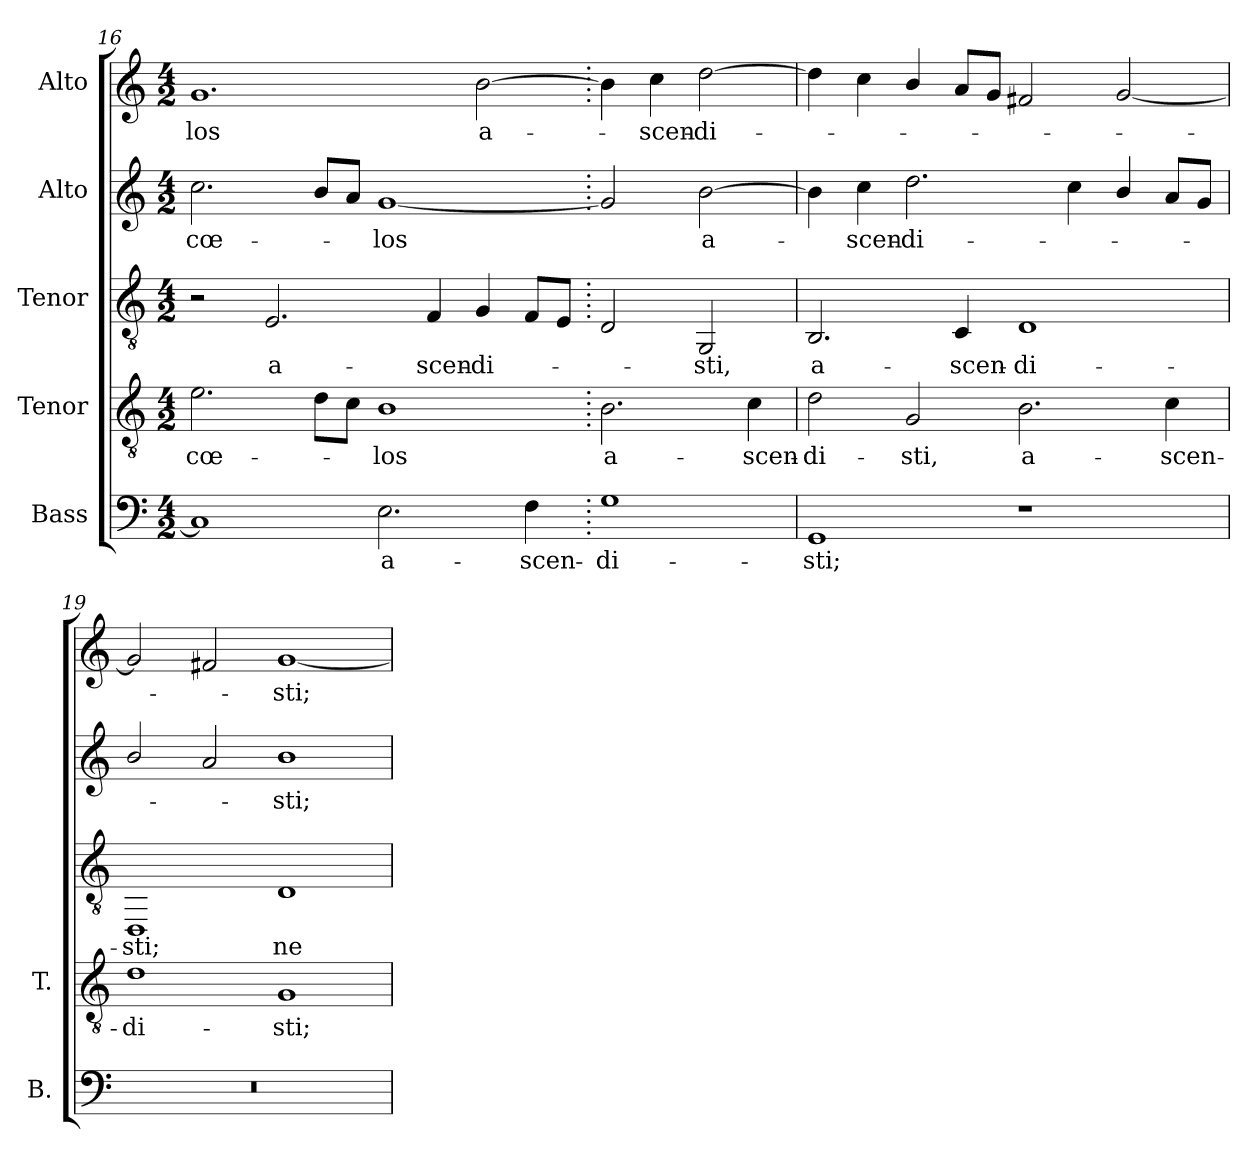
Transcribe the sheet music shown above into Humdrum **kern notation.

**kern	**text	**kern	**text	**kern	**text	**kern	**text	**kern	**text
*part5	*part5	*part4	*part4	*part3	*part3	*part2	*part2	*part1	*part1
*staff5	*staff5	*staff4	*staff4	*staff3	*staff3	*staff2	*staff2	*staff1	*staff1
*I"Bass	*	*I"Tenor	*	*I"Tenor	*	*I"Alto	*	*I"Alto	*
*I'B.	*	*I'T.	*	*	*	*	*	*	*
*clefF4	*	*clefGv2	*	*clefGv2	*	*clefG2	*	*clefG2	*
*	*	*ITrd7c12	*	*	*	*	*	*	*
*k[]	*	*k[]	*	*k[]	*	*k[]	*	*k[]	*
*C:	*	*C:	*	*C:	*	*C:	*	*C:	*
*M4/2	*	*M4/2	*	*M4/2	*	*M4/2	*	*M4/2	*
=16	=16	=16	=16	=16	=16	=16	=16	=16	=16
!	!	!	!LO:LY:b:color=#000000	!	!	!	!	!	!
!	!	!	!	!	!	!	!LO:LY:b:color=#000000	!	!
!	!	!	!	!	!	!	!	!	!LO:LY:b:color=#000000
1Ci]	.	2.Ei\	cœ-	2r	.	2.cci\	cœ-	1.gi	-los
!	!	!	!	!	!LO:LY:b:color=#000000	!	!	!	!
.	.	.	.	2.Ei/	a-	.	.	.	.
.	.	8Di\L	.	.	.	8bi/L	.	.	.
.	.	8Ci\J	.	.	.	8ai/J	.	.	.
!	!LO:LY:b:color=#000000	!	!	!	!	!	!	!	!
!	!	!	!LO:LY:b:color=#000000	!	!	!	!	!	!
!	!	!	!	!	!	!	!LO:LY:b:color=#000000	!	!
2.Ei\	a-	1BBi	-los	.	.	[1gi	-los	.	.
!	!	!	!	!	!LO:LY:b:color=#000000	!	!	!	!
.	.	.	.	4Fi/	-scen-	.	.	.	.
!	!	!	!	!	!LO:LY:b:color=#000000	!	!	!	!
!	!	!	!	!	!	!	!	!	!LO:LY:b:color=#000000
.	.	.	.	4Gi/	-di-	.	.	[2bi\	a-
!	!LO:LY:b:color=#000000	!	!	!	!	!	!	!	!
4Fi\	-scen-	.	.	8Fi/L	.	.	.	.	.
.	.	.	.	8Ei/J	.	.	.	.	.
=17.	=17.	=17.	=17.	=17.	=17.	=17.	=17.	=17.	=17.
!	!LO:LY:b:color=#000000	!	!	!	!	!	!	!	!
!	!	!	!LO:LY:b:color=#000000	!	!	!	!	!	!
1Gi	-di-	2.BBi\	a-	2Di/	.	2gi/]	.	4bi\]	.
!	!	!	!	!	!	!	!	!	!LO:LY:b:color=#000000
.	.	.	.	.	.	.	.	4cci\	-scen-
!	!	!	!	!	!LO:LY:b:color=#000000	!	!	!	!
!	!	!	!	!	!	!	!LO:LY:b:color=#000000	!	!
!	!	!	!	!	!	!	!	!	!LO:LY:b:color=#000000
.	.	.	.	2GGi/	-sti,	[2bi\	a-	[2ddi\	-di-
!	!	!	!LO:LY:b:color=#000000	!	!	!	!	!	!
.	.	4Ci\	-scen-	.	.	.	.	.	.
=18	=18	=18	=18	=18	=18	=18	=18	=18	=18
!	!LO:LY:b:color=#000000	!	!	!	!	!	!	!	!
!	!	!	!LO:LY:b:color=#000000	!	!	!	!	!	!
!	!	!	!	!	!LO:LY:b:color=#000000	!	!	!	!
1GGi	-sti;	2Di\	-di-	2.BBi/	a-	4bi\]	.	4ddi\]	.
!	!	!	!	!	!	!	!LO:LY:b:color=#000000	!	!
.	.	.	.	.	.	4cci\	-scen-	4cci\	.
!	!	!	!LO:LY:b:color=#000000	!	!	!	!	!	!
!	!	!	!	!	!	!	!LO:LY:b:color=#000000	!	!
.	.	2GGi/	-sti,	.	.	2.ddi\	-di-	4bi/	.
!	!	!	!	!	!LO:LY:b:color=#000000	!	!	!	!
.	.	.	.	4Ci/	-scen-	.	.	8ai/L	.
.	.	.	.	.	.	.	.	8gi/J	.
!	!	!	!LO:LY:b:color=#000000	!	!	!	!	!	!
!	!	!	!	!	!LO:LY:b:color=#000000	!	!	!	!
1r	.	2.BBi\	a-	1Di	-di-	.	.	2f#Xi/	.
.	.	.	.	.	.	4cci\	.	.	.
.	.	.	.	.	.	4bi/	.	[2gi/	.
!	!	!	!LO:LY:b:color=#000000	!	!	!	!	!	!
.	.	4Ci\	-scen-	.	.	8ai/L	.	.	.
.	.	.	.	.	.	8gi/J	.	.	.
=19	=19	=19	=19	=19	=19	=19	=19	=19	=19
!LO:N:vis=1	!	!	!	!	!	!	!	!	!
!	!	!	!LO:LY:b:color=#000000	!	!	!	!	!	!
!	!	!	!	!	!LO:LY:b:color=#000000	!	!	!	!
0r	.	1Di	-di-	1DDi	-sti;	2bi/	.	2gi/]	.
.	.	.	.	.	.	2ai/	.	2f#Xi/	.
!	!	!	!LO:LY:b:color=#000000	!	!	!	!	!	!
!	!	!	!	!	!LO:LY:b:color=#000000	!	!	!	!
!	!	!	!	!	!	!	!LO:LY:b:color=#000000	!	!
!	!	!	!	!	!	!	!	!	!LO:LY:b:color=#000000
.	.	1GGi	-sti;	1Di	ne	1bi	-sti;	[1gi	-sti;
=	=	=	=	=	=	=	=	=	=
*-	*-	*-	*-	*-	*-	*-	*-	*-	*-
